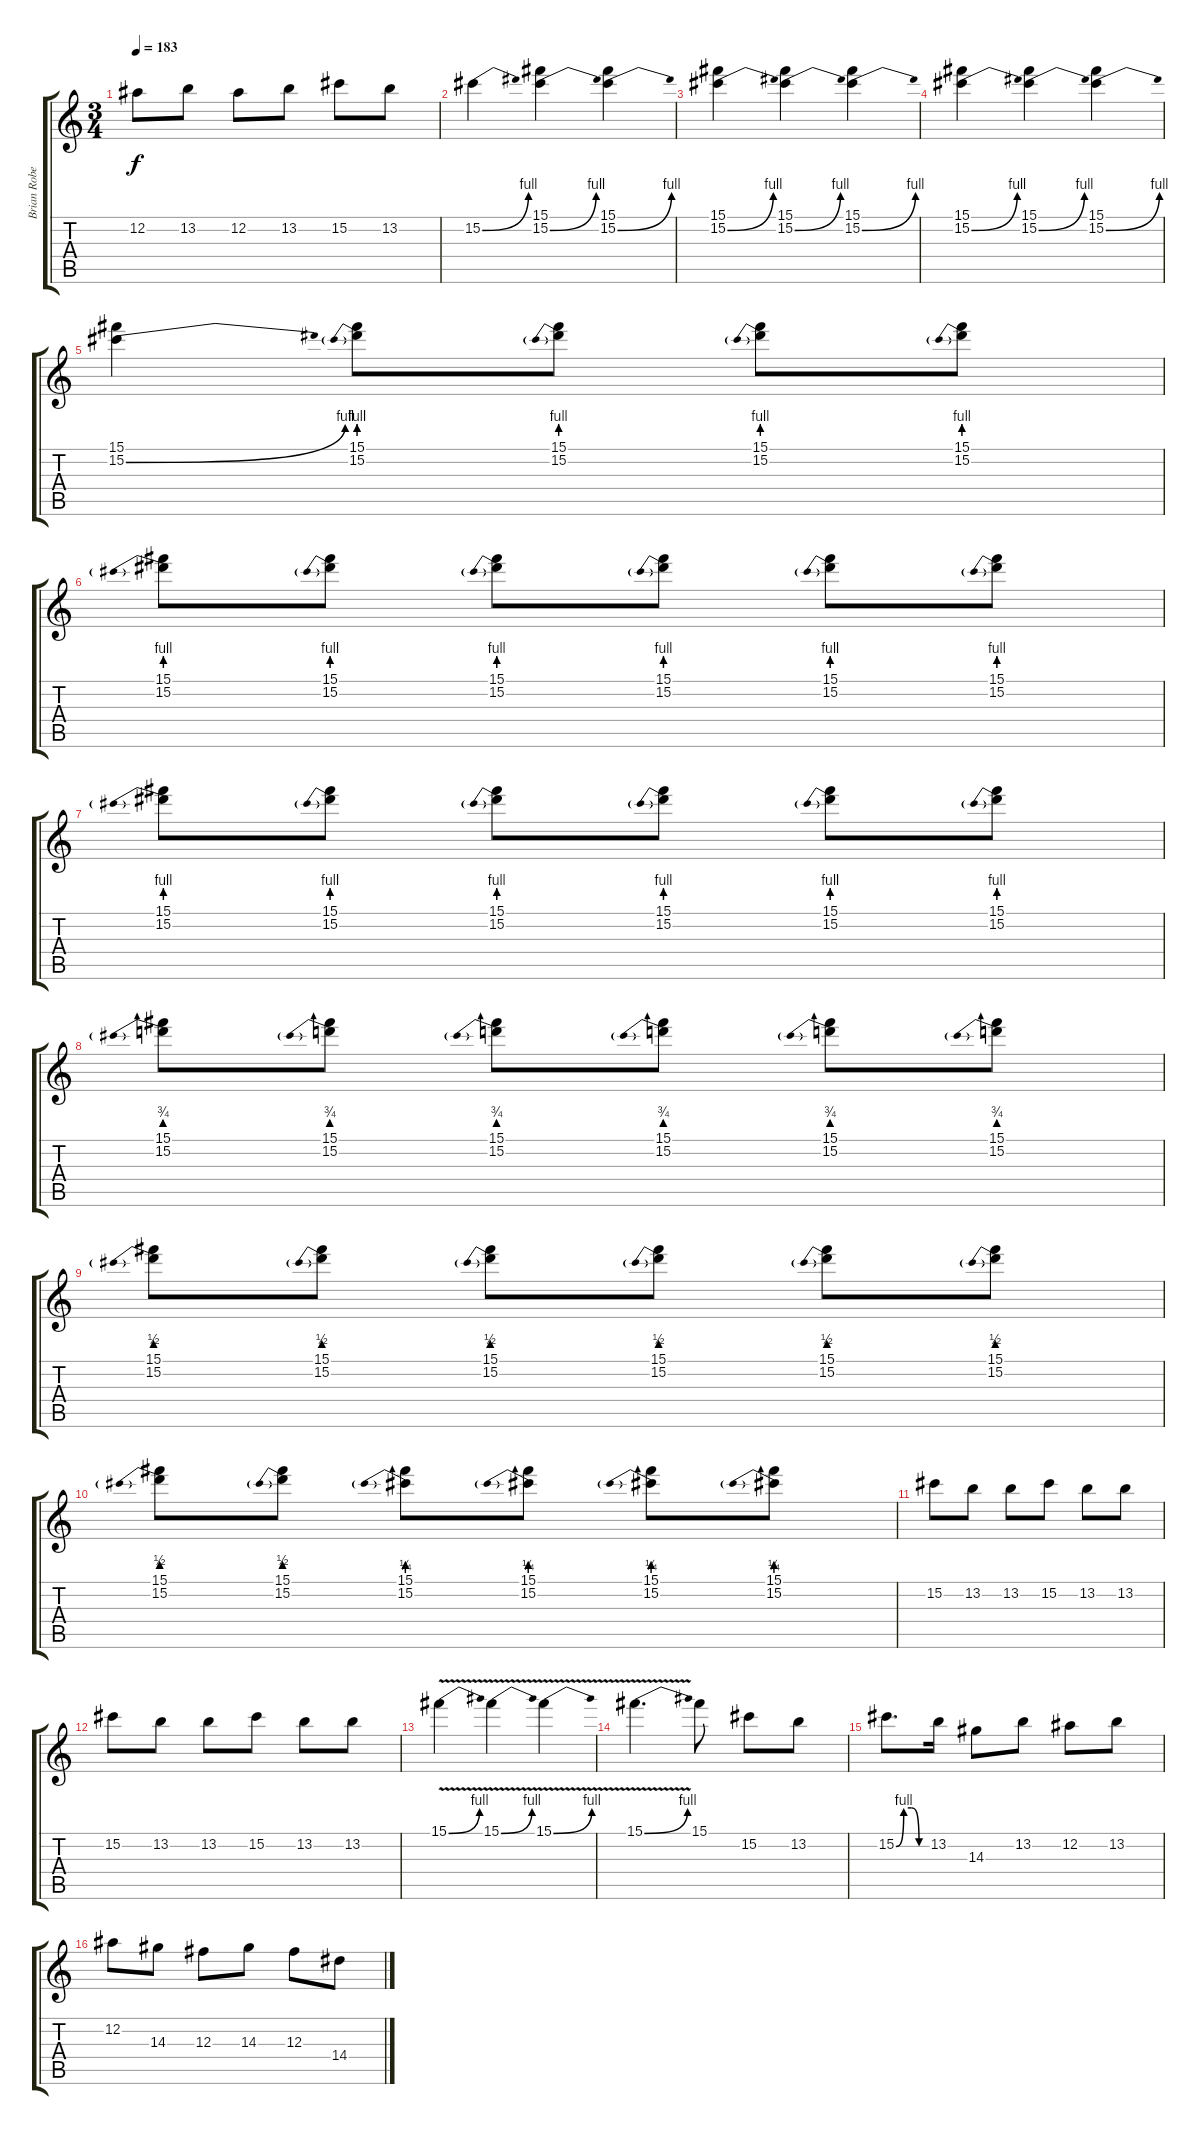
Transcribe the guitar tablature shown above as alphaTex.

\track ("Brian Robertson" "Brian Robe") {instrument overdrivenguitar}
\staff {score tabs}
\tuning (Eb4 Bb3 Gb3 Db3 Ab2 Eb2) {hide}
\ts (3 4)
\tempo 183
\clef g2
\ks c
12.2.8{dy f} 13.2.8 12.2.8 13.2.8 15.2.8 13.2.8 |
15.2{be (bend 0 0 60 4)}.4 (15.1 15.2{be (bend 0 0 60 4)}).4 (15.1 15.2{be (bend 0 0 60 4)}).4 |
(15.1 15.2{be (bend 0 0 60 4)}).4 (15.1 15.2{be (bend 0 0 60 4)}).4 (15.1 15.2{be (bend 0 0 60 4)}).4 |
(15.1 15.2{be (bend 0 0 60 4)}).4 (15.1 15.2{be (bend 0 0 60 4)}).4 (15.1 15.2{be (bend 0 0 60 4)}).4 |
(15.1 15.2{be (bend 0 0 60 4)}).4 (15.1 15.2{be (prebend 0 4 60 4)}).8 (15.1 15.2{be (prebend 0 4 60 4)}).8 (15.1 15.2{be (prebend 0 4 60 4)}).8 (15.1 15.2{be (prebend 0 4 60 4)}).8 |
(15.1 15.2{be (prebend 0 4 60 4)}).8 (15.1 15.2{be (prebend 0 4 60 4)}).8 (15.1 15.2{be (prebend 0 4 60 4)}).8 (15.1 15.2{be (prebend 0 4 60 4)}).8 (15.1 15.2{be (prebend 0 4 60 4)}).8 (15.1 15.2{be (prebend 0 4 60 4)}).8 |
(15.1 15.2{be (prebend 0 4 60 4)}).8 (15.1 15.2{be (prebend 0 4 60 4)}).8 (15.1 15.2{be (prebend 0 4 60 4)}).8 (15.1 15.2{be (prebend 0 4 60 4)}).8 (15.1 15.2{be (prebend 0 4 60 4)}).8 (15.1 15.2{be (prebend 0 4 60 4)}).8 |
(15.1 15.2{be (prebend 0 3 60 3)}).8 (15.1 15.2{be (prebend 0 3 60 3)}).8 (15.1 15.2{be (prebend 0 3 60 3)}).8 (15.1 15.2{be (prebend 0 3 60 3)}).8 (15.1 15.2{be (prebend 0 3 60 3)}).8 (15.1 15.2{be (prebend 0 3 60 3)}).8 |
(15.1 15.2{be (prebend 0 2 60 2)}).8 (15.1 15.2{be (prebend 0 2 60 2)}).8 (15.1 15.2{be (prebend 0 2 60 2)}).8 (15.1 15.2{be (prebend 0 2 60 2)}).8 (15.1 15.2{be (prebend 0 2 60 2)}).8 (15.1 15.2{be (prebend 0 2 60 2)}).8 |
(15.1 15.2{be (prebend 0 2 60 2)}).8 (15.1 15.2{be (prebend 0 2 60 2)}).8 (15.1 15.2{be (prebend 0 1 60 1)}).8 (15.1 15.2{be (prebend 0 1 60 1)}).8 (15.1 15.2{be (prebend 0 1 60 1)}).8 (15.1 15.2{be (prebend 0 1 60 1)}).8 |
15.2.8 13.2.8 13.2.8 15.2.8 13.2.8 13.2.8 |
15.2.8 13.2.8 13.2.8 15.2.8 13.2.8 13.2.8 |
15.1{be (bend 0 0 60 4) v}.4 15.1{be (bend 0 0 60 4) v}.4 15.1{be (bend 0 0 60 4) v}.4 |
15.1{be (bend 0 0 60 4) v}.4{d} 15.1.8 15.2.8 13.2.8 |
15.2{be (custom 0 0 15 4 30 4 45 0 60 0)}.8{d} 13.2.16 14.3.8 13.2.8 12.2.8 13.2.8 |
12.2.8 14.3.8 12.3.8 14.3.8 12.3.8 14.4.8
